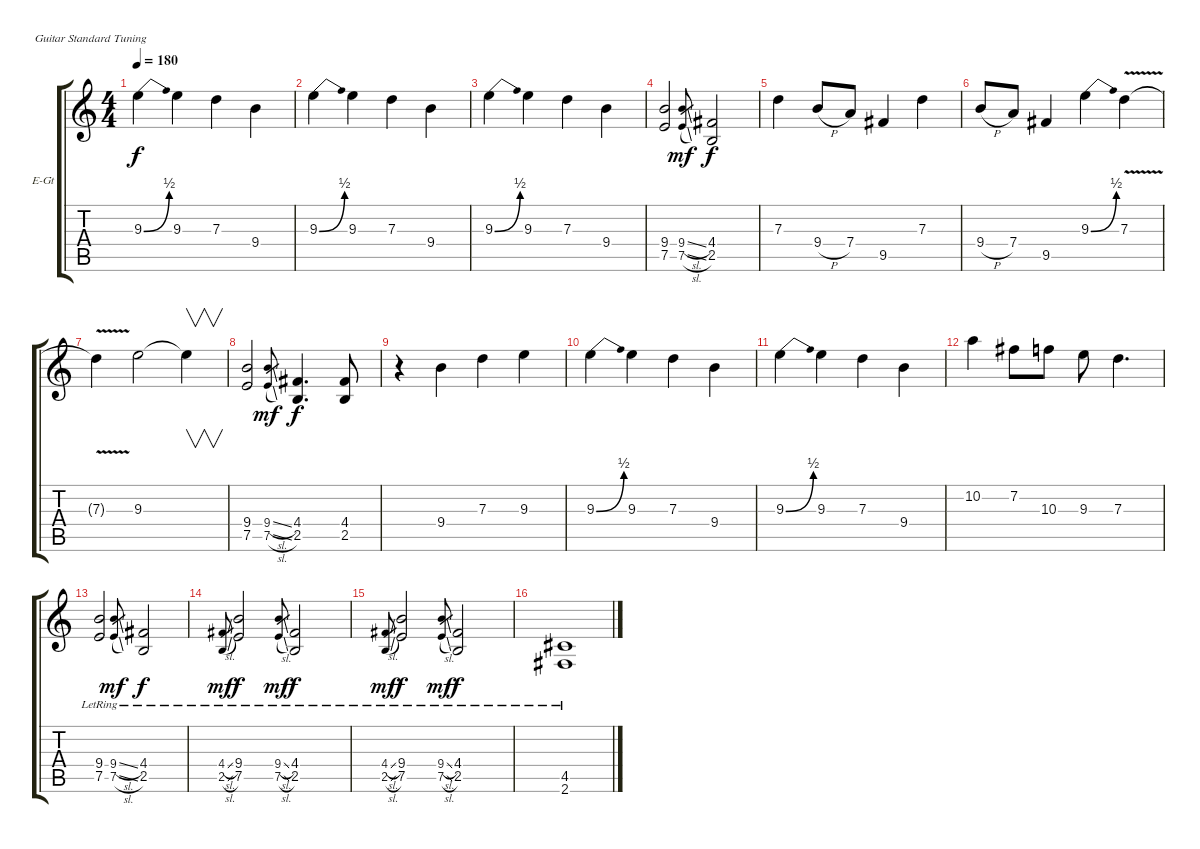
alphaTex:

\bracketExtendMode groupsimilarinstruments
\firstSystemTrackNameOrientation horizontal
\otherSystemsTrackNameOrientation horizontal
\track ("Guitar" "E-Gt") {solo instrument overdrivenguitar}
\staff {score tabs}
\tuning (E4 B3 G3 D3 A2 E2)
\ts (4 4)
\tempo 180
\clef g2
\ks c
9.3{be (bend 0 0 60 2)}.4{dy f} 9.3.4 7.3.4 9.4.4 |
9.3{be (bend 0 0 60 2)}.4 9.3.4 7.3.4 9.4.4 |
9.3{be (bend 0 0 60 2)}.4 9.3.4 7.3.4 9.4.4 |
(9.4 7.5).2 (9.4{sl} 7.5{sl}).8{gr dy mf} (4.4 2.5).2{dy f} |
7.3.4 9.4{h}.8 7.4.8 9.5.4 7.3.4 |
9.4{h}.8 7.4.8 9.5.4 9.3{be (bend 0 0 60 2)}.4 7.3{v}.4 |
7.3{v t}.4 9.3.2 9.3{t}.4{v} |
(9.4 7.5).2 (9.4{sl} 7.5{sl}).8{gr dy mf} (4.4 2.5).4{d dy f} (2.5 4.4).8 |
r.4 9.4.4 7.3.4 9.3.4 |
9.3{be (bend 0 0 60 2)}.4 9.3.4 7.3.4 9.4.4 |
9.3{be (bend 0 0 60 2)}.4 9.3.4 7.3.4 9.4.4 |
10.2.4 7.2.8 10.3.8 9.3.8 7.3.4{d} |
(9.4{lr} 7.5{lr}).2 (9.4{sl lr} 7.5{sl lr}).8{gr dy mf} (4.4{lr} 2.5{lr}).2{dy f} |
(4.4{sl lr} 2.5{sl lr}).8{gr dy mf} (9.4{lr} 7.5{lr}).2{dy f} (9.4{sl lr} 7.5{sl lr}).8{gr dy mf} (4.4{lr} 2.5{lr}).2{dy f} |
(4.4{sl lr} 2.5{sl lr}).8{gr dy mf} (9.4{lr} 7.5{lr}).2{dy f} (9.4{sl lr} 7.5{sl lr}).8{gr dy mf} (4.4{lr} 2.5{lr}).2{dy f} |
(4.5{lr} 2.6{lr}).1
